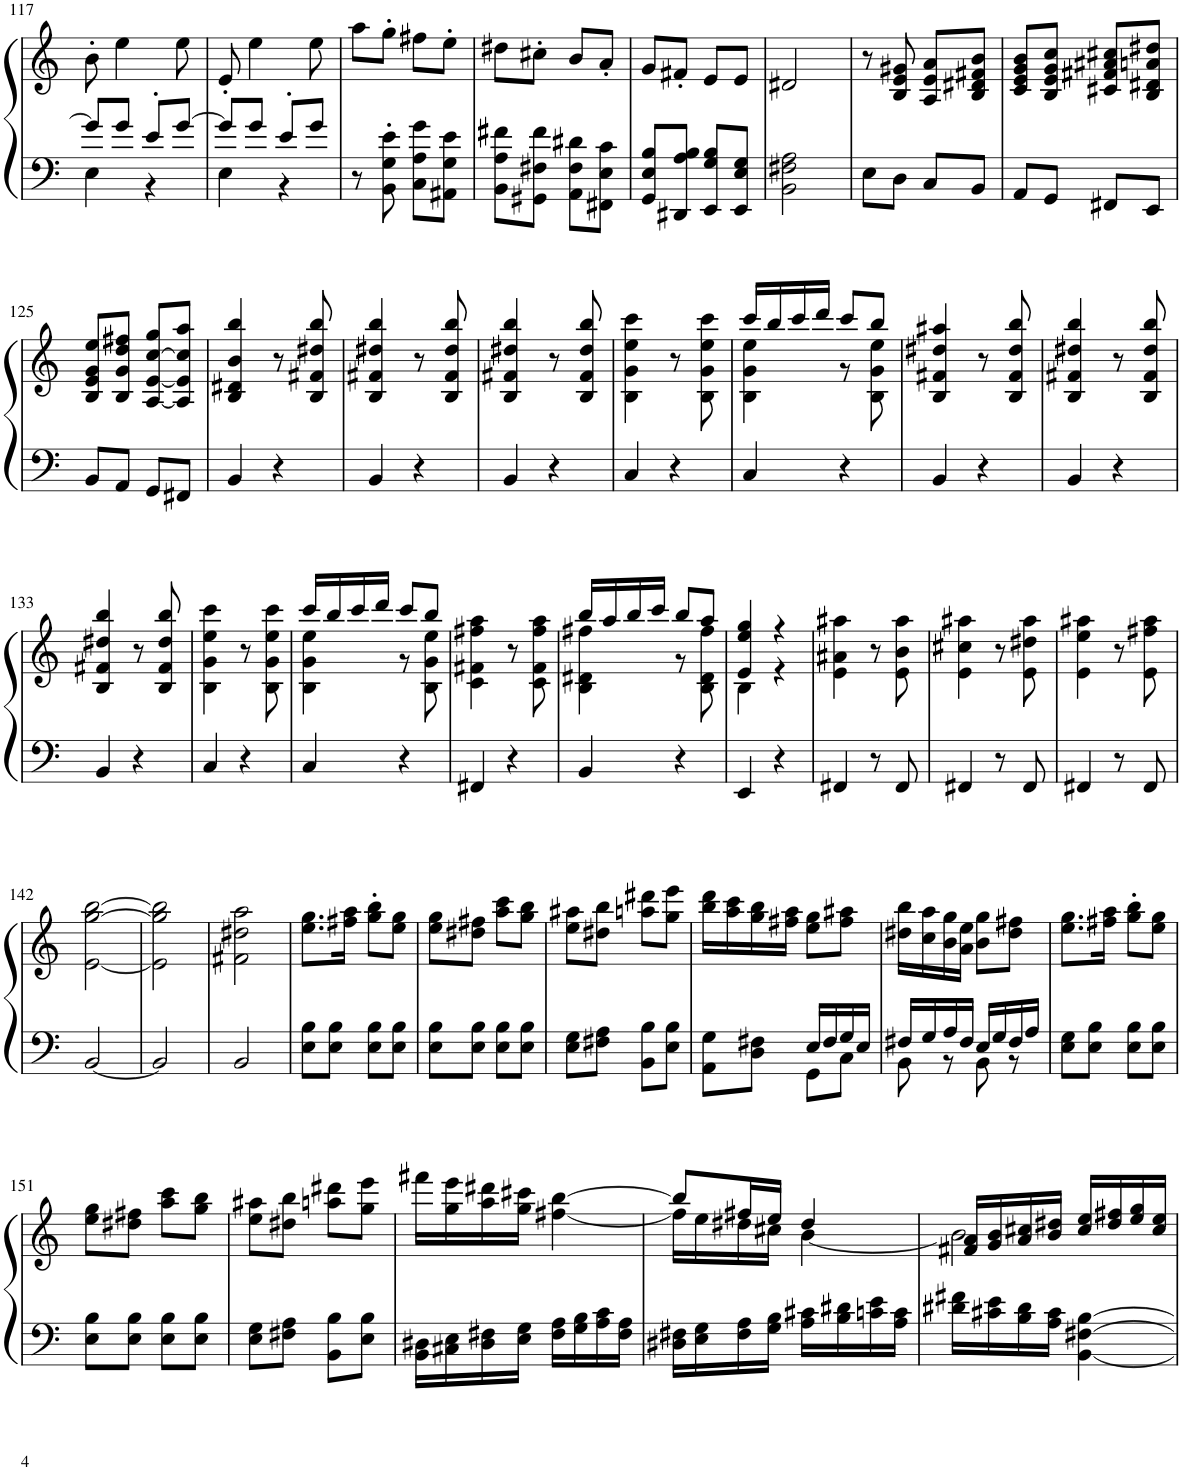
**kern	**kern
*part1	*part1
*staff2	*staff1
*I"Piano	*
*I'Pno.	*
!!LO:PB:g=z
*clefF4	*clefG2
*k[]	*k[]
*M2/4	*M2/4
=117	=117
*^	*
8g/L]	4E\	8b'\
8g/J	.	4ee\
8e'/L	4r	.
[8g/J	.	8ee\
=118	=118	=118
8g/L]	4E\	8e'/
8g/J	.	4ee\
8e'/L	4r	.
8g/J	.	8ee\
*v	*v	*
=119	=119
8r	8aa\L
8BB\' 8G\' 8e\'	8gg'\J
8C\ 8A\ 8g\L	8ff#X\L
8AA#X\ 8G\ 8e\J	8ee'\J
=120	=120
8BB\ 8A\ 8f#X\L	8dd#X\L
8GG#X\ 8F#X\ 8f#\J	8cc#X'\J
8AA\ 8F#\ 8d#X\L	8b/L
8FF#X\ 8E\ 8c\J	8a'/J
=121	=121
8GG/ 8E/ 8B/L	8g/L
8DD#X/ 8A/ 8B/J	8f#X'/J
8EE/ 8G/ 8B/L	8e/L
8EE/ 8E/ 8G/J	8e/J
=122	=122
2BB\ 2F#X\ 2A\	2d#X/
=123	=123
8E\L	8r
8D\J	8B/ 8e/ 8g#X/
8C/L	8A/ 8e/ 8a/L
8BB/J	8B/ 8d#X/ 8f#X/ 8b/J
=124	=124
8AA/L	8c/ 8e/ 8g/ 8b/L
8GG/J	8B/ 8e/ 8g/ 8cc/J
8FF#X/L	8c#X/ 8f#X/ 8a#X/ 8cc#X/L
8EE/J	8B/ 8d#X/ 8an/ 8dd#X/J
!!LO:LB:g=z
=125	=125
8BB/L	8B/ 8e/ 8g/ 8ee/L
8AA/J	8B/ 8g/ 8dd/ 8ff#X/J
8GG/L	[8A/ [8e/ [8cc/ 8gg/L
8FF#X/J	8A/] 8e/] 8cc/] 8aa/J
=126	=126
4BB/	4B/ 4d#X/ 4b/ 4bb/
4r	8r
.	8B/ 8f#X/ 8dd#X/ 8bb/
=127	=127
4BB/	4B/ 4f#X/ 4dd#X/ 4bb/
4r	8r
.	8B/ 8f#/ 8dd#/ 8bb/
=128	=128
4BB/	4B/ 4f#X/ 4dd#X/ 4bb/
4r	8r
.	8B/ 8f#/ 8dd#/ 8bb/
=129	=129
4C/	4B\ 4g\ 4ee\ 4ccc\
4r	8r
.	8B\ 8g\ 8ee\ 8ccc\
=130	=130
*	*^
4C/	16ccc/LL	4B\ 4g\ 4ee\
.	16bb/	.
.	16ccc/	.
.	16ddd/JJ	.
4r	8ccc/L	8r
.	8bb/J	8B\ 8g\ 8ee\
*	*v	*v
=131	=131
4BB/	4B/ 4f#X/ 4dd#X/ 4aa#X/
4r	8r
.	8B/ 8f#/ 8dd#/ 8bb/
=132	=132
4BB/	4B/ 4f#X/ 4dd#X/ 4bb/
4r	8r
.	8B/ 8f#/ 8dd#/ 8bb/
!!LO:LB:g=z
=133	=133
4BB/	4B/ 4f#X/ 4dd#X/ 4bb/
4r	8r
.	8B/ 8f#/ 8dd#/ 8bb/
=134	=134
4C/	4B\ 4g\ 4ee\ 4ccc\
4r	8r
.	8B\ 8g\ 8ee\ 8ccc\
=135	=135
*	*^
4C/	16ccc/LL	4B\ 4g\ 4ee\
.	16bb/	.
.	16ccc/	.
.	16ddd/JJ	.
4r	8ccc/L	8r
.	8bb/J	8B\ 8g\ 8ee\
*	*v	*v
=136	=136
4FF#X/	4c\ 4f#X\ 4ff#X\ 4aa\
4r	8r
.	8c\ 8f#\ 8ff#\ 8aa\
=137	=137
*	*^
4BB/	16bb/LL	4B\ 4d#X\ 4ff#X\
.	16aa/	.
.	16bb/	.
.	16ccc/JJ	.
4r	8bb/L	8r
.	8aa/J	8B\ 8d#\ 8ff#\
=138	=138	=138
4EE/	4e/ 4ee/ 4gg/	4B\
4r	4r	4r
*	*v	*v
=139	=139
4FF#X/	4e\ 4a#X\ 4aa#X\
8r	8r
8FF#/	8e\ 8b\ 8aa#\
=140	=140
4FF#X/	4e\ 4cc#X\ 4aa#X\
8r	8r
8FF#/	8e\ 8dd#X\ 8aa#\
=141	=141
4FF#X/	4e\ 4ee\ 4aa#X\
8r	8r
8FF#/	8e\ 8ff#X\ 8aa#\
!!LO:LB:g=z
=142	=142
[2BB/	[2e\ [2gg\ [2bb\
=143	=143
2BB/]	2e\] 2gg\] 2bb\]
=144	=144
2BB/	2f#X\ 2dd#X\ 2aa\
=145	=145
8E\ 8B\L	8.ee\ 8.gg\L
8E\ 8B\J	.
.	16ff#X\ 16aa\Jk
8E\ 8B\L	8gg\' 8bb\'L
8E\ 8B\J	8ee\ 8gg\J
=146	=146
8E\ 8B\L	8ee\ 8gg\L
8E\ 8B\J	8dd#X\ 8ff#X\J
8E\ 8B\L	8aa\ 8ccc\L
8E\ 8B\J	8gg\ 8bb\J
=147	=147
8E\ 8G\L	8ee\ 8aa#X\L
8F#X\ 8A\J	8dd#X\ 8bb\J
8BB\ 8B\L	8aan\ 8ddd#X\L
8E\ 8B\J	8gg\ 8eee\J
=148	=148
*^	*
8AA\ 8G\L	4ryy	16bb\ 16ddd\LL
.	.	16aa\ 16ccc\
8D\ 8F#X\J	.	16gg\ 16bb\
.	.	16ff#X\ 16aa\JJ
16E/LL	8GG\L	8ee\ 8gg\L
16F#/	.	.
16G/	8C\J	8ff#\ 8aa#X\J
16E/JJ	.	.
=149	=149	=149
16F#X/LL	8BB\	16dd#X\ 16bb\LL
16G/	.	16cc\ 16aa\
16A/	8r	16b\ 16gg\
16F#/JJ	.	16a\ 16ee\JJ
16E/LL	8BB\	8b\ 8gg\L
16G/	.	.
16F#/	8r	8dd#\ 8ff#X\J
16A/JJ	.	.
*v	*v	*
=150	=150
8E\ 8G\L	8.ee\ 8.gg\L
8E\ 8B\J	.
.	16ff#X\ 16aa\Jk
8E\ 8B\L	8gg\' 8bb\'L
8E\ 8B\J	8ee\ 8gg\J
!!LO:LB:g=z
=151	=151
8E\ 8B\L	8ee\ 8gg\L
8E\ 8B\J	8dd#X\ 8ff#X\J
8E\ 8B\L	8aa\ 8ccc\L
8E\ 8B\J	8gg\ 8bb\J
=152	=152
8E\ 8G\L	8ee\ 8aa#X\L
8F#X\ 8A\J	8dd#X\ 8bb\J
8BB\ 8B\L	8aan\ 8ddd#X\L
8E\ 8B\J	8gg\ 8eee\J
=153	=153
16BB\ 16D#X\LL	16fff#X\LL
16C#X\ 16E\	16gg\ 16eee\
16D#\ 16F#X\	16aa\ 16ddd#X\
16E\ 16G\JJ	16gg\ 16ccc#X\JJ
16F#\ 16A\LL	[4ff#X\ [4bb\
16G\ 16B\	.
16A\ 16c\	.
16F#\ 16A\JJ	.
=154	=154
*	*^
16D#X\ 16F#X\LL	8bb/L]	16ff#\LL]
16E\ 16G\	.	16ee\
16F#\ 16A\	16ff#X/L	16dd#X\
16G\ 16B\JJ	16ee/JJ	16cc#X\JJ
16A\ 16c#X\LL	4dd#/	[4b\
16B\ 16d#X\	.	.
16cn\ 16e\	.	.
16A\ 16c\JJ	.	.
=155	=155	=155
16d#X\ 16f#X\LL	16f#X/ 16a/LL	2b\]
16c#X\ 16e\	16g/ 16b/	.
16B\ 16d#\	16a/ 16cc#X/	.
16A\ 16c#\JJ	16b/ 16dd#X/JJ	.
[4BB\ [4F#X\ [4B\	16cc#/ 16ee/LL	.
.	16dd#/ 16ff#X/	.
.	16ee/ 16gg/	.
.	16cc#/ 16ee/JJ	.
*	*v	*v
=	=
*-	*-
